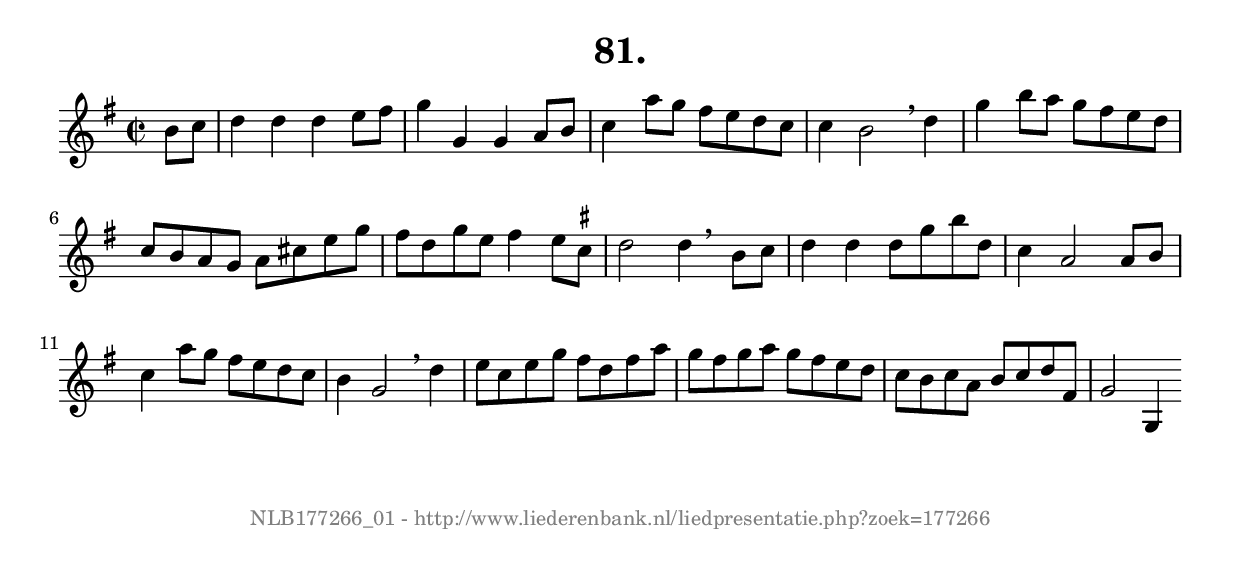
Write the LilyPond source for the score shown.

%
% produced by wce2krn 1.64 (7 June 2014)
%
\version"2.16"
#(append! paper-alist '(("long" . (cons (* 210 mm) (* 2000 mm)))))
#(set-default-paper-size "long")
sb = {\breathe}
mBreak = {\breathe }
bBreak = {\breathe }
x = {\once\override NoteHead #'style = #'cross }
gl=\glissando
itime={\override Staff.TimeSignature #'stencil = ##f }
ficta = {\once\set suggestAccidentals = ##t}
fine = {\once\override Score.RehearsalMark #'self-alignment-X = #1 \mark \markup {\italic{Fine}}}
dc = {\once\override Score.RehearsalMark #'self-alignment-X = #1 \mark \markup {\italic{D.C.}}}
dcf = {\once\override Score.RehearsalMark #'self-alignment-X = #1 \mark \markup {\italic{D.C. al Fine}}}
dcc = {\once\override Score.RehearsalMark #'self-alignment-X = #1 \mark \markup {\italic{D.C. al Coda}}}
ds = {\once\override Score.RehearsalMark #'self-alignment-X = #1 \mark \markup {\italic{D.S.}}}
dsf = {\once\override Score.RehearsalMark #'self-alignment-X = #1 \mark \markup {\italic{D.S. al Fine}}}
dsc = {\once\override Score.RehearsalMark #'self-alignment-X = #1 \mark \markup {\italic{D.S. al Coda}}}
pv = {\set Score.repeatCommands = #'((volta "1"))}
sv = {\set Score.repeatCommands = #'((volta "2"))}
tv = {\set Score.repeatCommands = #'((volta "3"))}
qv = {\set Score.repeatCommands = #'((volta "4"))}
xv = {\set Score.repeatCommands = #'((volta #f))}
\header{ tagline = ""
title = "81."
}
\score {{
\key g \major
\relative g'
{
\set melismaBusyProperties = #'()
\partial 32*8
\time 2/2
\tempo 4=120
\override Score.MetronomeMark #'transparent = ##t
\override Score.RehearsalMark #'break-visibility = #(vector #t #t #f)
b8 c d4 d d e8 fis g4 g, g a8 b c4 a'8 g fis e d c c4 b2 \sb d4 g b8 a g fis e d c b a g a cis e g fis d g e fis4 e8 \ficta cis d2 d4 \bar ":|:" \bBreak
b8 c d4 d d8 g b d, c4 a2 a8 b c4 a'8 g fis e d c b4 g2 \sb d'4 e8 c e g fis d fis a g fis g a g fis e d c b c a b c d fis, g2 g,4 \bar ":|"
 }}
 \midi { }
 \layout {
            indent = 0.0\cm
}
}
\markup { \vspace #0 } \markup { \with-color #grey \fill-line { \center-column { \smaller "NLB177266_01 - http://www.liederenbank.nl/liedpresentatie.php?zoek=177266" } } }
